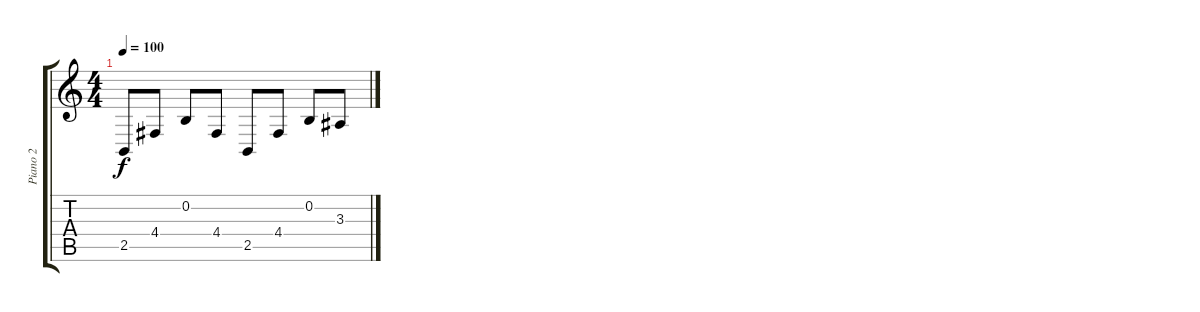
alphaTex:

\track ("Piano 2" "Piano 2") {instrument acousticgrandpiano}
\staff {score tabs}
\tuning (E4 B3 G3 D3 A2 E2) {hide}
\ts (4 4)
\tempo 100
\clef g2
\ks c
2.5.8{dy f} 4.4.8 0.2.8 4.4.8 2.5.8 4.4.8 0.2.8 3.3.8
